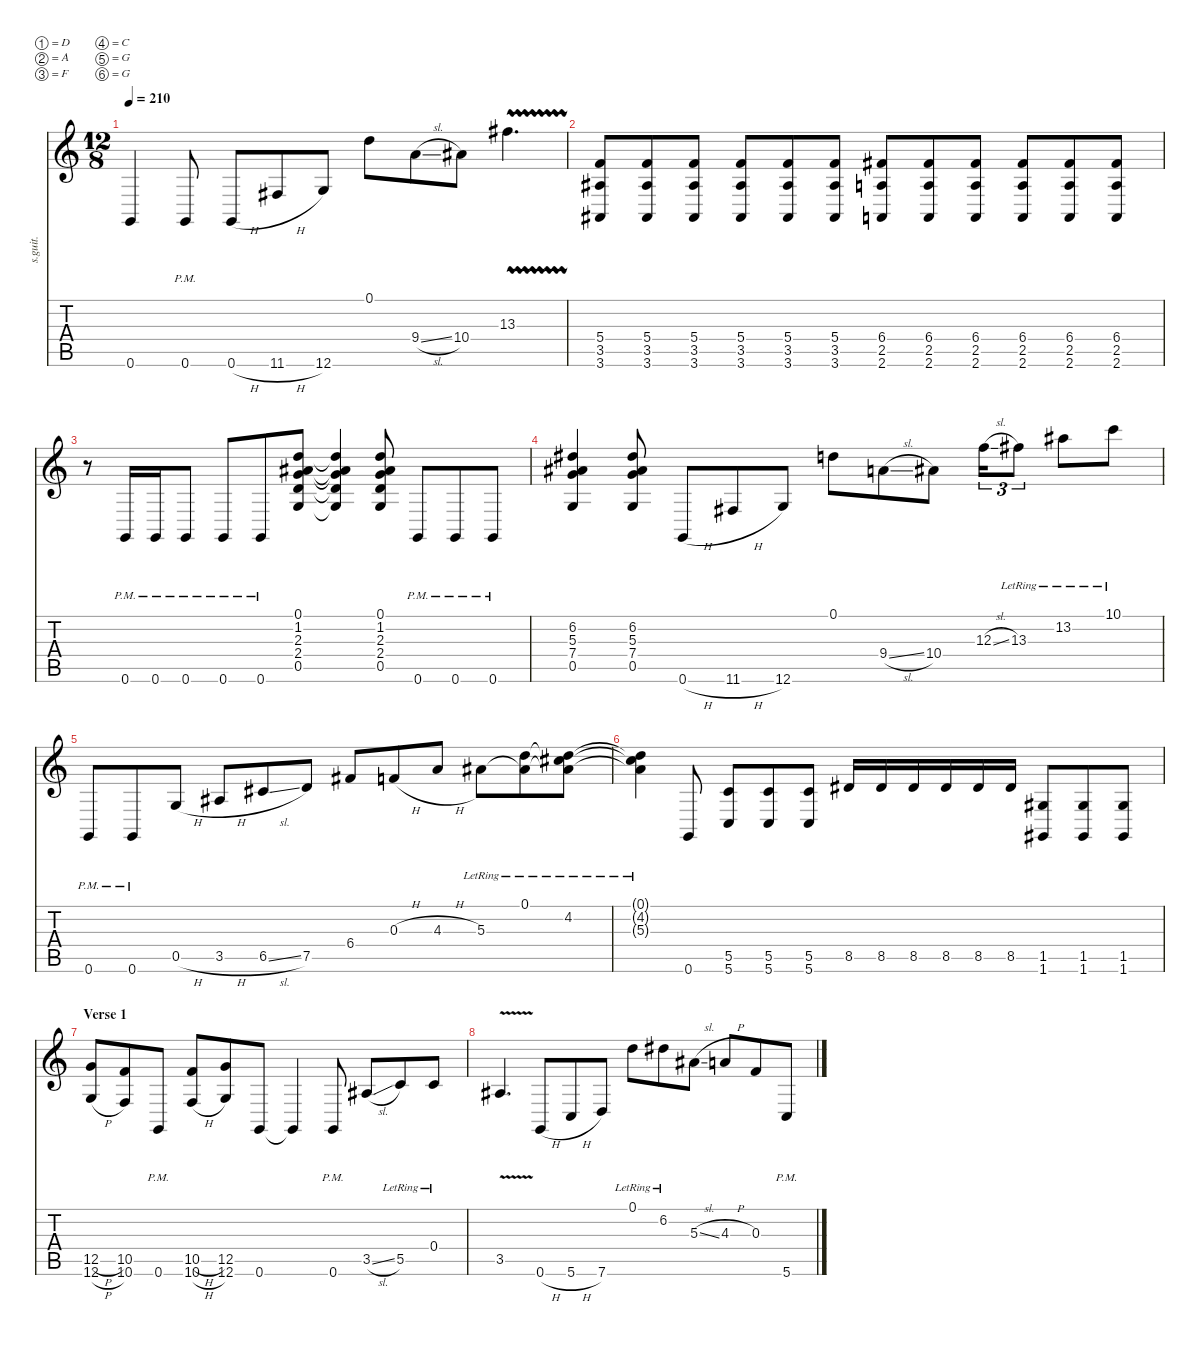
\defaultSystemsLayout 4
\hideDynamics
\bracketExtendMode nobrackets
\track ("Rythm Guitar 1 (w/solo)" "s.guit.") {instrument distortionguitar}
\staff {score tabs}
\tuning (D4 A3 F3 C3 G2 G1)
\ts (12 8)
\tempo 210
\clef g2
\ks c
0.6{t}.4{lyrics (0 "") lyrics (1 "") lyrics (2 "") lyrics (3 "") lyrics (4 "") dy f} 0.6{pm}.8{lyrics (0 "") lyrics (1 "") lyrics (2 "") lyrics (3 "") lyrics (4 "")} 0.6{h}.8{lyrics (0 "") lyrics (1 "") lyrics (2 "") lyrics (3 "") lyrics (4 "")} 11.6{h acc #}.8{lyrics (0 "") lyrics (1 "") lyrics (2 "") lyrics (3 "") lyrics (4 "")} 12.6.8{lyrics (0 "") lyrics (1 "") lyrics (2 "") lyrics (3 "") lyrics (4 "")} 0.1.8{lyrics (0 "") lyrics (1 "") lyrics (2 "") lyrics (3 "") lyrics (4 "")} 9.4{sl}.8{lyrics (0 "") lyrics (1 "") lyrics (2 "") lyrics (3 "") lyrics (4 "")} 10.4{acc #}.8{lyrics (0 "") lyrics (1 "") lyrics (2 "") lyrics (3 "") lyrics (4 "")} 13.3{vw acc #}.4{d lyrics (0 "") lyrics (1 "") lyrics (2 "") lyrics (3 "") lyrics (4 "")} |
(5.4 3.5{acc #} 3.6{acc #}).8{lyrics (0 "") lyrics (1 "") lyrics (2 "") lyrics (3 "") lyrics (4 "")} (5.4 3.5{acc #} 3.6{acc #}).8{lyrics (0 "") lyrics (1 "") lyrics (2 "") lyrics (3 "") lyrics (4 "")} (5.4 3.5{acc #} 3.6{acc #}).8{lyrics (0 "") lyrics (1 "") lyrics (2 "") lyrics (3 "") lyrics (4 "")} (5.4 3.5{acc #} 3.6{acc #}).8{lyrics (0 "") lyrics (1 "") lyrics (2 "") lyrics (3 "") lyrics (4 "")} (5.4 3.5{acc #} 3.6{acc #}).8{lyrics (0 "") lyrics (1 "") lyrics (2 "") lyrics (3 "") lyrics (4 "")} (5.4 3.5{acc #} 3.6{acc #}).8{lyrics (0 "") lyrics (1 "") lyrics (2 "") lyrics (3 "") lyrics (4 "")} (6.4{acc #} 2.5 2.6).8{lyrics (0 "") lyrics (1 "") lyrics (2 "") lyrics (3 "") lyrics (4 "")} (6.4{acc #} 2.5 2.6).8{lyrics (0 "") lyrics (1 "") lyrics (2 "") lyrics (3 "") lyrics (4 "")} (6.4{acc #} 2.5 2.6).8{lyrics (0 "") lyrics (1 "") lyrics (2 "") lyrics (3 "") lyrics (4 "")} (6.4{acc #} 2.5 2.6).8{lyrics (0 "") lyrics (1 "") lyrics (2 "") lyrics (3 "") lyrics (4 "")} (6.4{acc #} 2.5 2.6).8{lyrics (0 "") lyrics (1 "") lyrics (2 "") lyrics (3 "") lyrics (4 "")} (6.4{acc #} 2.5 2.6).8{lyrics (0 "") lyrics (1 "") lyrics (2 "") lyrics (3 "") lyrics (4 "")} |
r.8 0.6{pm}.16{lyrics (0 "") lyrics (1 "") lyrics (2 "") lyrics (3 "") lyrics (4 "")} 0.6{pm}.16{lyrics (0 "") lyrics (1 "") lyrics (2 "") lyrics (3 "") lyrics (4 "")} 0.6{pm}.8{lyrics (0 "") lyrics (1 "") lyrics (2 "") lyrics (3 "") lyrics (4 "")} 0.6{pm}.8{lyrics (0 "") lyrics (1 "") lyrics (2 "") lyrics (3 "") lyrics (4 "")} 0.6{pm}.8{lyrics (0 "") lyrics (1 "") lyrics (2 "") lyrics (3 "") lyrics (4 "")} (0.1 1.2{acc #} 2.3 2.4 0.5).8{lyrics (0 "") lyrics (1 "") lyrics (2 "") lyrics (3 "") lyrics (4 "")} (0.5{t} 2.3{t} 2.4{t} 1.2{t acc #} 0.1{t}).4{lyrics (0 "") lyrics (1 "") lyrics (2 "") lyrics (3 "") lyrics (4 "")} (0.1 1.2{acc #} 2.3 2.4 0.5).8{lyrics (0 "") lyrics (1 "") lyrics (2 "") lyrics (3 "") lyrics (4 "")} 0.6{pm}.8{lyrics (0 "") lyrics (1 "") lyrics (2 "") lyrics (3 "") lyrics (4 "")} 0.6{pm}.8{lyrics (0 "") lyrics (1 "") lyrics (2 "") lyrics (3 "") lyrics (4 "")} 0.6{pm}.8{lyrics (0 "") lyrics (1 "") lyrics (2 "") lyrics (3 "") lyrics (4 "")} |
(6.2{acc #} 5.3{acc #} 7.4 0.5).4{lyrics (0 "") lyrics (1 "") lyrics (2 "") lyrics (3 "") lyrics (4 "")} (6.2{acc #} 5.3{acc #} 7.4 0.5).8{lyrics (0 "") lyrics (1 "") lyrics (2 "") lyrics (3 "") lyrics (4 "")} 0.6{h}.8{lyrics (0 "") lyrics (1 "") lyrics (2 "") lyrics (3 "") lyrics (4 "")} 11.6{h acc #}.8{lyrics (0 "") lyrics (1 "") lyrics (2 "") lyrics (3 "") lyrics (4 "")} 12.6.8{lyrics (0 "") lyrics (1 "") lyrics (2 "") lyrics (3 "") lyrics (4 "")} 0.1.8{lyrics (0 "") lyrics (1 "") lyrics (2 "") lyrics (3 "") lyrics (4 "")} 9.4{sl}.8{lyrics (0 "") lyrics (1 "") lyrics (2 "") lyrics (3 "") lyrics (4 "")} 10.4{acc #}.8{lyrics (0 "") lyrics (1 "") lyrics (2 "") lyrics (3 "") lyrics (4 "")} 12.3{sl}.16{tu (3 2) lyrics (0 "") lyrics (1 "") lyrics (2 "") lyrics (3 "") lyrics (4 "") dy mp} 13.3{lr acc #}.8{tu (3 2) lyrics (0 "") lyrics (1 "") lyrics (2 "") lyrics (3 "") lyrics (4 "") dy f} 13.2{lr acc #}.8{lyrics (0 "") lyrics (1 "") lyrics (2 "") lyrics (3 "") lyrics (4 "")} 10.1{lr}.8{lyrics (0 "") lyrics (1 "") lyrics (2 "") lyrics (3 "") lyrics (4 "")} |
0.6{pm}.8{lyrics (0 "") lyrics (1 "") lyrics (2 "") lyrics (3 "") lyrics (4 "")} 0.6{pm}.8{lyrics (0 "") lyrics (1 "") lyrics (2 "") lyrics (3 "") lyrics (4 "")} 0.5{h}.8{lyrics (0 "") lyrics (1 "") lyrics (2 "") lyrics (3 "") lyrics (4 "")} 3.5{h acc #}.8{lyrics (0 "") lyrics (1 "") lyrics (2 "") lyrics (3 "") lyrics (4 "")} 6.5{sl acc #}.8{lyrics (0 "") lyrics (1 "") lyrics (2 "") lyrics (3 "") lyrics (4 "")} 7.5.8{lyrics (0 "") lyrics (1 "") lyrics (2 "") lyrics (3 "") lyrics (4 "")} 6.4{acc #}.8{lyrics (0 "") lyrics (1 "") lyrics (2 "") lyrics (3 "") lyrics (4 "")} 0.3{h}.8{lyrics (0 "") lyrics (1 "") lyrics (2 "") lyrics (3 "") lyrics (4 "")} 4.3{h}.8{lyrics (0 "") lyrics (1 "") lyrics (2 "") lyrics (3 "") lyrics (4 "")} 5.3{lr acc #}.8{lyrics (0 "") lyrics (1 "") lyrics (2 "") lyrics (3 "") lyrics (4 "")} (0.1{lr} 5.3{lr t acc #}).8{lyrics (0 "") lyrics (1 "") lyrics (2 "") lyrics (3 "") lyrics (4 "")} (0.1{lr t} 4.2{lr acc #} 5.3{lr t acc #}).8{lyrics (0 "") lyrics (1 "") lyrics (2 "") lyrics (3 "") lyrics (4 "")} |
(0.1{lr t} 4.2{lr t acc #} 5.3{lr t acc #}).4{lyrics (0 "") lyrics (1 "") lyrics (2 "") lyrics (3 "") lyrics (4 "")} 0.6.8{lyrics (0 "") lyrics (1 "") lyrics (2 "") lyrics (3 "") lyrics (4 "")} (5.5 5.6).8{lyrics (0 "") lyrics (1 "") lyrics (2 "") lyrics (3 "") lyrics (4 "")} (5.5 5.6).8{lyrics (0 "") lyrics (1 "") lyrics (2 "") lyrics (3 "") lyrics (4 "")} (5.5 5.6).8{lyrics (0 "") lyrics (1 "") lyrics (2 "") lyrics (3 "") lyrics (4 "")} 8.5{acc #}.16{lyrics (0 "") lyrics (1 "") lyrics (2 "") lyrics (3 "") lyrics (4 "")} 8.5{acc #}.16{lyrics (0 "") lyrics (1 "") lyrics (2 "") lyrics (3 "") lyrics (4 "")} 8.5{acc #}.16{lyrics (0 "") lyrics (1 "") lyrics (2 "") lyrics (3 "") lyrics (4 "")} 8.5{acc #}.16{lyrics (0 "") lyrics (1 "") lyrics (2 "") lyrics (3 "") lyrics (4 "")} 8.5{acc #}.16{lyrics (0 "") lyrics (1 "") lyrics (2 "") lyrics (3 "") lyrics (4 "")} 8.5{acc #}.16{lyrics (0 "") lyrics (1 "") lyrics (2 "") lyrics (3 "") lyrics (4 "")} (1.5{acc #} 1.6{acc #}).8{lyrics (0 "") lyrics (1 "") lyrics (2 "") lyrics (3 "") lyrics (4 "")} (1.5{acc #} 1.6{acc #}).8{lyrics (0 "") lyrics (1 "") lyrics (2 "") lyrics (3 "") lyrics (4 "")} (1.5{acc #} 1.6{acc #}).8{lyrics (0 "") lyrics (1 "") lyrics (2 "") lyrics (3 "") lyrics (4 "")} |
\section ("" "Verse 1")
(12.5{h} 12.6{h}).8{lyrics (0 "") lyrics (1 "") lyrics (2 "") lyrics (3 "") lyrics (4 "")} (10.5 10.6).8{lyrics (0 "") lyrics (1 "") lyrics (2 "") lyrics (3 "") lyrics (4 "")} 0.6{pm}.8{lyrics (0 "") lyrics (1 "") lyrics (2 "") lyrics (3 "") lyrics (4 "")} (10.5{h} 10.6{h}).8{lyrics (0 "") lyrics (1 "") lyrics (2 "") lyrics (3 "") lyrics (4 "")} (12.5 12.6).8{lyrics (0 "") lyrics (1 "") lyrics (2 "") lyrics (3 "") lyrics (4 "")} 0.6.8{lyrics (0 "") lyrics (1 "") lyrics (2 "") lyrics (3 "") lyrics (4 "")} 0.6{t}.4{lyrics (0 "") lyrics (1 "") lyrics (2 "") lyrics (3 "") lyrics (4 "")} 0.6{pm}.8{lyrics (0 "") lyrics (1 "") lyrics (2 "") lyrics (3 "") lyrics (4 "")} 3.5{sl acc #}.8{lyrics (0 "") lyrics (1 "") lyrics (2 "") lyrics (3 "") lyrics (4 "")} 5.5{lr}.8{lyrics (0 "") lyrics (1 "") lyrics (2 "") lyrics (3 "") lyrics (4 "")} 0.4{lr}.8{lyrics (0 "") lyrics (1 "") lyrics (2 "") lyrics (3 "") lyrics (4 "")} |
3.5{v acc #}.4{d lyrics (0 "") lyrics (1 "") lyrics (2 "") lyrics (3 "") lyrics (4 "")} 0.6{h}.8{lyrics (0 "") lyrics (1 "") lyrics (2 "") lyrics (3 "") lyrics (4 "")} 5.6{h}.8{lyrics (0 "") lyrics (1 "") lyrics (2 "") lyrics (3 "") lyrics (4 "")} 7.6.8{lyrics (0 "") lyrics (1 "") lyrics (2 "") lyrics (3 "") lyrics (4 "")} 0.1{lr}.8{lyrics (0 "") lyrics (1 "") lyrics (2 "") lyrics (3 "") lyrics (4 "")} 6.2{lr acc #}.8{lyrics (0 "") lyrics (1 "") lyrics (2 "") lyrics (3 "") lyrics (4 "")} 5.3{sl acc #}.8{lyrics (0 "") lyrics (1 "") lyrics (2 "") lyrics (3 "") lyrics (4 "")} 4.3{h}.8{lyrics (0 "") lyrics (1 "") lyrics (2 "") lyrics (3 "") lyrics (4 "")} 0.3.8{lyrics (0 "") lyrics (1 "") lyrics (2 "") lyrics (3 "") lyrics (4 "")} 5.6{pm}.8{lyrics (0 "") lyrics (1 "") lyrics (2 "") lyrics (3 "") lyrics (4 "")}
